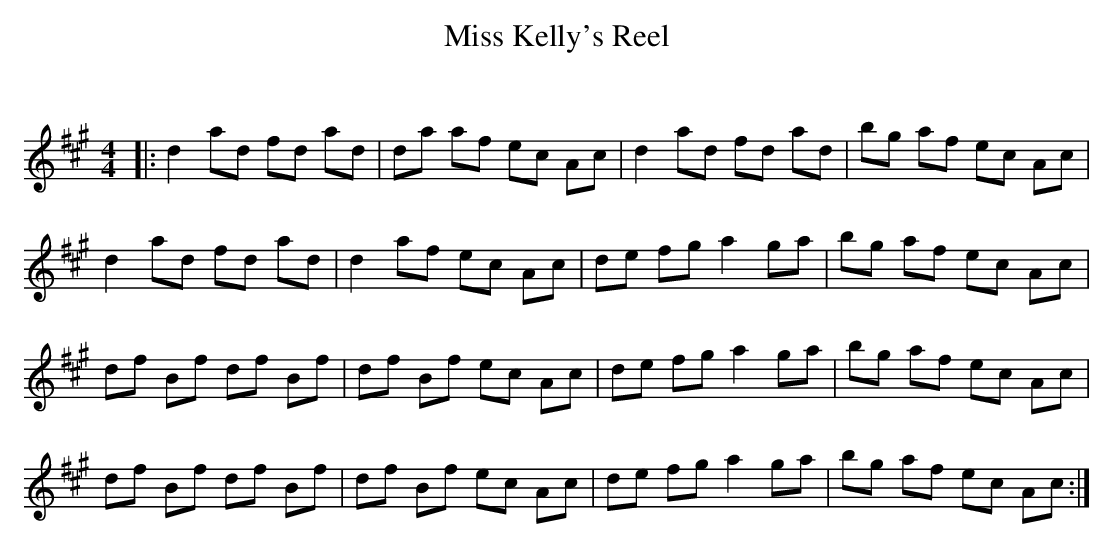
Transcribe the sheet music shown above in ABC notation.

X:1
T: Miss Kelly's Reel
C:
Q: 232
K:A
M:4/4
L:1/8
|:d2 ad fd ad|da af ec Ac|d2 ad fd ad|bg af ec Ac|
d2 ad fd ad|d2 af ec Ac|de fg a2 ga|bg af ec Ac|
df Bf df Bf|df Bf ec Ac|de fg a2 ga|bg af ec Ac|
df Bf df Bf|df Bf ec Ac|de fg a2 ga|bg af ec Ac:|
